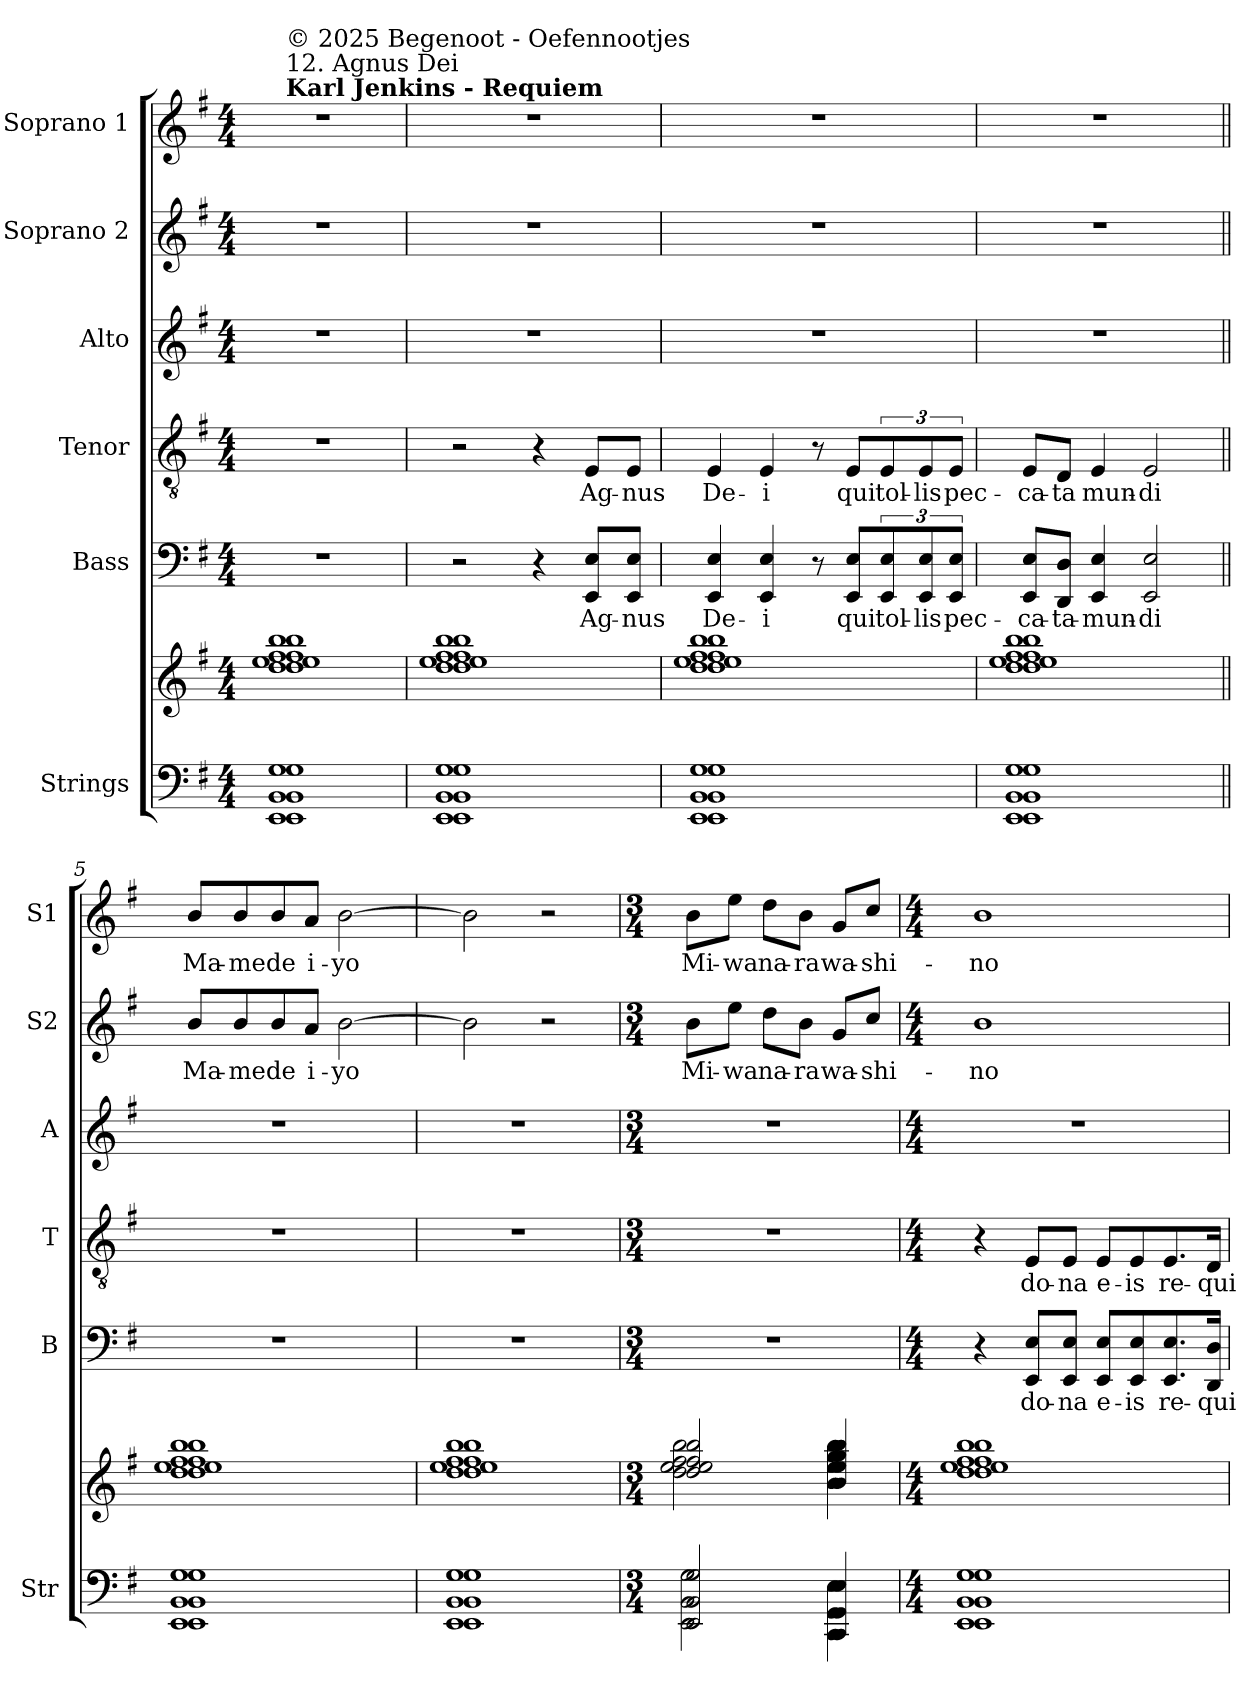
**kern	**kern	**kern	**text	**kern	**text	**kern	**kern	**text	**kern	**text
*part6	*part6	*part5	*part5	*part4	*part4	*part3	*part2	*part2	*part1	*part1
*staff7	*staff6	*staff5	*staff5	*staff4	*staff4	*staff3	*staff2	*staff2	*staff1	*staff1
*I"Strings	*	*I"Bass	*	*I"Tenor	*	*I"Alto	*I"Soprano 2	*	*I"Soprano 1	*
*I'Str	*	*I'B	*	*I'T	*	*I'A	*I'S2	*	*I'S1	*
*clefF4	*clefG2	*clefF4	*	*clefGv2	*	*clefG2	*clefG2	*	*clefG2	*
*k[f#]	*k[f#]	*k[f#]	*	*k[f#]	*	*k[f#]	*k[f#]	*	*k[f#]	*
*G:	*G:	*G:	*	*G:	*	*G:	*G:	*	*G:	*
*M4/4	*M4/4	*M4/4	*	*M4/4	*	*M4/4	*M4/4	*	*M4/4	*
=1	=1	=1	=1	=1	=1	=1	=1	=1	=1	=1
*^	*^	*	*	*	*	*	*	*	*	*
!	!	!	!	!	!	!	!	!	!	!	!LO:TX:a:B:t=Karl Jenkins - Requiem	!
!	!	!	!	!	!	!	!	!	!	!	!LO:TX:a:t=12. Agnus Dei	!
!	!	!	!	!	!	!	!	!	!	!	!LO:TX:a:t=© 2025 Begenoot  -  Oefennootjes	!
1EE 1BB 1G	1EE 1BB 1G	1dd 1ee 1ff# 1bb	1dd 1ee 1ff# 1bb	1r	.	1r	.	1r	1r	.	1r	.
=2	=2	=2	=2	=2	=2	=2	=2	=2	=2	=2	=2	=2
1EE 1BB 1G	1EE 1BB 1G	1dd 1ee 1ff# 1bb	1dd 1ee 1ff# 1bb	2r	.	2r	.	1r	1r	.	1r	.
.	.	.	.	4r	.	4r	.	.	.	.	.	.
!	!	!	!	!	!LO:LY:b	!	!LO:LY:b	!	!	!	!	!
.	.	.	.	8EE/ 8E/L	Ag-	8E/L	Ag-	.	.	.	.	.
!	!	!	!	!	!LO:LY:b	!	!LO:LY:b	!	!	!	!	!
.	.	.	.	8EE/ 8E/J	-nus	8E/J	-nus	.	.	.	.	.
=3	=3	=3	=3	=3	=3	=3	=3	=3	=3	=3	=3	=3
!	!	!	!	!	!LO:LY:b	!	!LO:LY:b	!	!	!	!	!
1EE 1BB 1G	1EE 1BB 1G	1dd 1ee 1ff# 1bb	1dd 1ee 1ff# 1bb	4EE/ 4E/	De-	4E/	De-	1r	1r	.	1r	.
!	!	!	!	!	!LO:LY:b	!	!LO:LY:b	!	!	!	!	!
.	.	.	.	4EE/ 4E/	-i	4E/	-i	.	.	.	.	.
.	.	.	.	8r	.	8r	.	.	.	.	.	.
!	!	!	!	!	!LO:LY:b	!	!LO:LY:b	!	!	!	!	!
.	.	.	.	8EE/ 8E/L	qui	8E/L	qui	.	.	.	.	.
!	!	!	!	!	!LO:LY:b	!	!LO:LY:b	!	!	!	!	!
.	.	.	.	12EE/ 12E/	tol-	12E/	tol-	.	.	.	.	.
!	!	!	!	!	!LO:LY:b	!	!LO:LY:b	!	!	!	!	!
.	.	.	.	12EE/ 12E/	-lis	12E/	-lis	.	.	.	.	.
!	!	!	!	!	!LO:LY:b	!	!LO:LY:b	!	!	!	!	!
.	.	.	.	12EE/ 12E/J	pec-	12E/J	pec-	.	.	.	.	.
=4	=4	=4	=4	=4	=4	=4	=4	=4	=4	=4	=4	=4
!	!	!	!	!	!LO:LY:b	!	!LO:LY:b	!	!	!	!	!
1EE 1BB 1G	1EE 1BB 1G	1dd 1ee 1ff# 1bb	1dd 1ee 1ff# 1bb	8EE/ 8E/L	-ca-	8E/L	-ca-	1r	1r	.	1r	.
!	!	!	!	!	!LO:LY:b	!	!LO:LY:b	!	!	!	!	!
.	.	.	.	8DD/ 8D/J	-ta-	8D/J	-ta	.	.	.	.	.
!	!	!	!	!	!LO:LY:b	!	!LO:LY:b	!	!	!	!	!
.	.	.	.	4EE/ 4E/	-mun-	4E/	mun-	.	.	.	.	.
!	!	!	!	!	!LO:LY:b	!	!LO:LY:b	!	!	!	!	!
.	.	.	.	2EE/ 2E/	-di	2E/	-di	.	.	.	.	.
!!LO:PB:g=z
=5||	=5||	=5||	=5||	=5||	=5||	=5||	=5||	=5||	=5||	=5||	=5||	=5||
!	!	!	!	!	!	!	!	!	!	!LO:LY:b	!	!LO:LY:b
1EE 1BB 1G	1EE 1BB 1G	1dd 1ee 1ff# 1bb	1dd 1ee 1ff# 1bb	1r	.	1r	.	1r	8b/L	Ma-	8b/L	Ma-
!	!	!	!	!	!	!	!	!	!	!LO:LY:b	!	!LO:LY:b
.	.	.	.	.	.	.	.	.	8b/	-me	8b/	-me
!	!	!	!	!	!	!	!	!	!	!LO:LY:b	!	!LO:LY:b
.	.	.	.	.	.	.	.	.	8b/	de	8b/	de
!	!	!	!	!	!	!	!	!	!	!LO:LY:b	!	!LO:LY:b
.	.	.	.	.	.	.	.	.	8a/J	i-	8a/J	i-
!	!	!	!	!	!	!	!	!	!	!LO:LY:b	!	!LO:LY:b
.	.	.	.	.	.	.	.	.	[2b\	-yo	[2b\	-yo
=6	=6	=6	=6	=6	=6	=6	=6	=6	=6	=6	=6	=6
1EE 1BB 1G	1EE 1BB 1G	1dd 1ee 1ff# 1bb	1dd 1ee 1ff# 1bb	1r	.	1r	.	1r	2b\]	.	2b\]	.
.	.	.	.	.	.	.	.	.	2r	.	2r	.
=7	=7	=7	=7	=7	=7	=7	=7	=7	=7	=7	=7	=7
*M3/4	*	*M3/4	*	*M3/4	*	*M3/4	*	*M3/4	*M3/4	*	*M3/4	*
!	!	!	!	!	!	!	!	!	!	!LO:LY:b	!	!LO:LY:b
2EE/ 2BB/ 2G/	2EE\ 2BB\ 2G\	2dd/ 2ee/ 2ff#/ 2bb/	2dd\ 2ee\ 2ff#\ 2bb\	2.r	.	2.r	.	2.r	8b\L	Mi-	8b\L	Mi-
!	!	!	!	!	!	!	!	!	!	!LO:LY:b	!	!LO:LY:b
.	.	.	.	.	.	.	.	.	8ee\J	-wa	8ee\J	-wa
!	!	!	!	!	!	!	!	!	!	!LO:LY:b	!	!LO:LY:b
.	.	.	.	.	.	.	.	.	8dd\L	na-	8dd\L	na-
!	!	!	!	!	!	!	!	!	!	!LO:LY:b	!	!LO:LY:b
.	.	.	.	.	.	.	.	.	8b\J	-ra	8b\J	-ra
!	!	!	!	!	!	!	!	!	!	!LO:LY:b	!	!LO:LY:b
4CC/ 4GG/ 4E/	4CC\ 4GG\ 4E\	4b/ 4ee/ 4gg/ 4bb/	4b\ 4ee\ 4gg\ 4bb\	.	.	.	.	.	8g/L	wa-	8g/L	wa-
!	!	!	!	!	!	!	!	!	!	!LO:LY:b	!	!LO:LY:b
.	.	.	.	.	.	.	.	.	8cc/J	-shi-	8cc/J	-shi-
!!LO:LB:g=z
=8	=8	=8	=8	=8	=8	=8	=8	=8	=8	=8	=8	=8
*M4/4	*	*M4/4	*	*M4/4	*	*M4/4	*	*M4/4	*M4/4	*	*M4/4	*
!	!	!	!	!	!	!	!	!	!	!LO:LY:b	!	!LO:LY:b
1EE 1BB 1G	1EE 1BB 1G	1dd 1ee 1ff# 1bb	1dd 1ee 1ff# 1bb	4r	.	4r	.	1r	1b	-no	1b	-no
!	!	!	!	!	!LO:LY:b	!	!LO:LY:b	!	!	!	!	!
.	.	.	.	8EE/ 8E/L	do-	8E/L	do-	.	.	.	.	.
!	!	!	!	!	!LO:LY:b	!	!LO:LY:b	!	!	!	!	!
.	.	.	.	8EE/ 8E/J	-na	8E/J	-na	.	.	.	.	.
!	!	!	!	!	!LO:LY:b	!	!LO:LY:b	!	!	!	!	!
.	.	.	.	8EE/ 8E/L	e-	8E/L	e-	.	.	.	.	.
!	!	!	!	!	!LO:LY:b	!	!LO:LY:b	!	!	!	!	!
.	.	.	.	8EE/ 8E/	-is	8E/	-is	.	.	.	.	.
!	!	!	!	!	!LO:LY:b	!	!LO:LY:b	!	!	!	!	!
.	.	.	.	8.EE/ 8.E/	re-	8.E/	re-	.	.	.	.	.
!	!	!	!	!	!LO:LY:b	!	!LO:LY:b	!	!	!	!	!
.	.	.	.	16DD/ 16D/Jk	-qui-	16D/Jk	-qui-	.	.	.	.	.
*v	*v	*	*	*	*	*	*	*	*	*	*	*
*	*v	*v	*	*	*	*	*	*	*	*	*
=	=	=	=	=	=	=	=	=	=	=
*-	*-	*-	*-	*-	*-	*-	*-	*-	*-	*-
